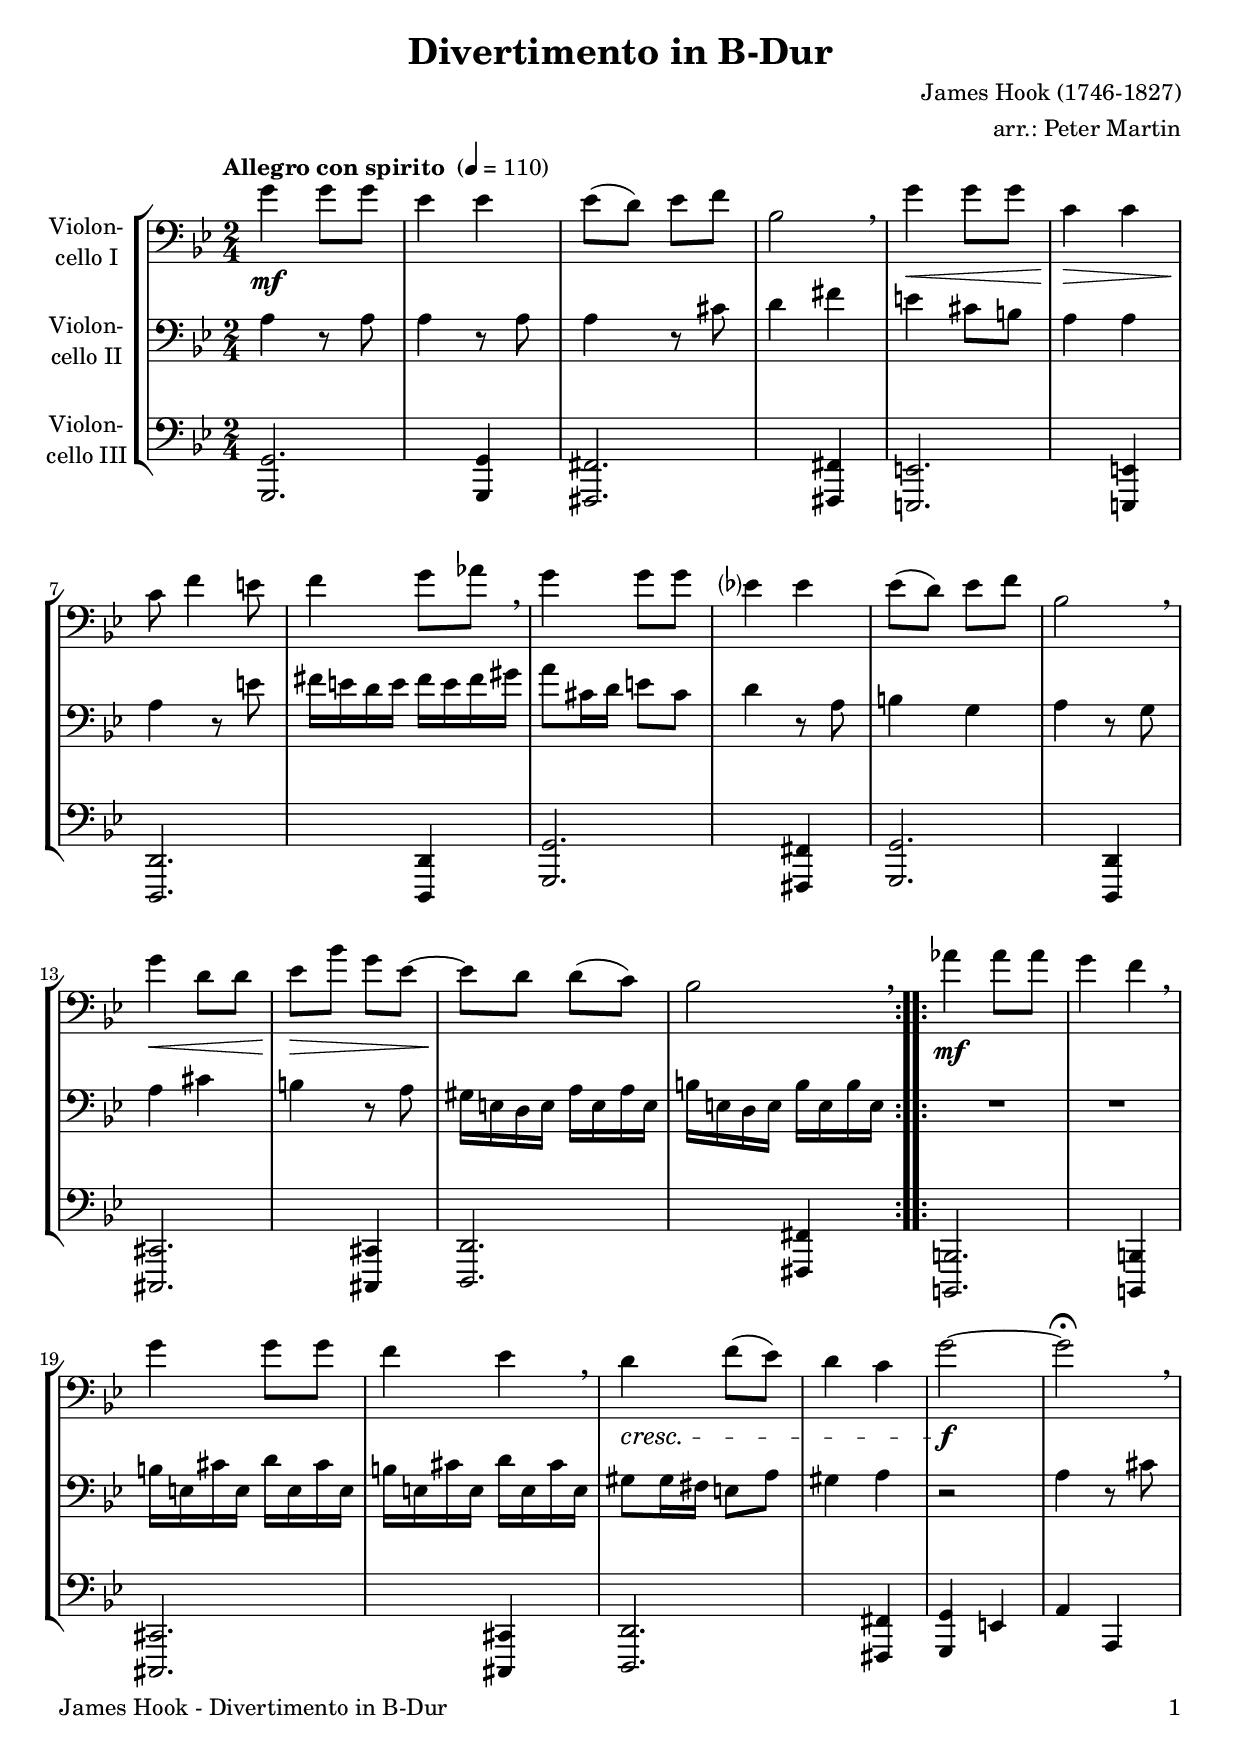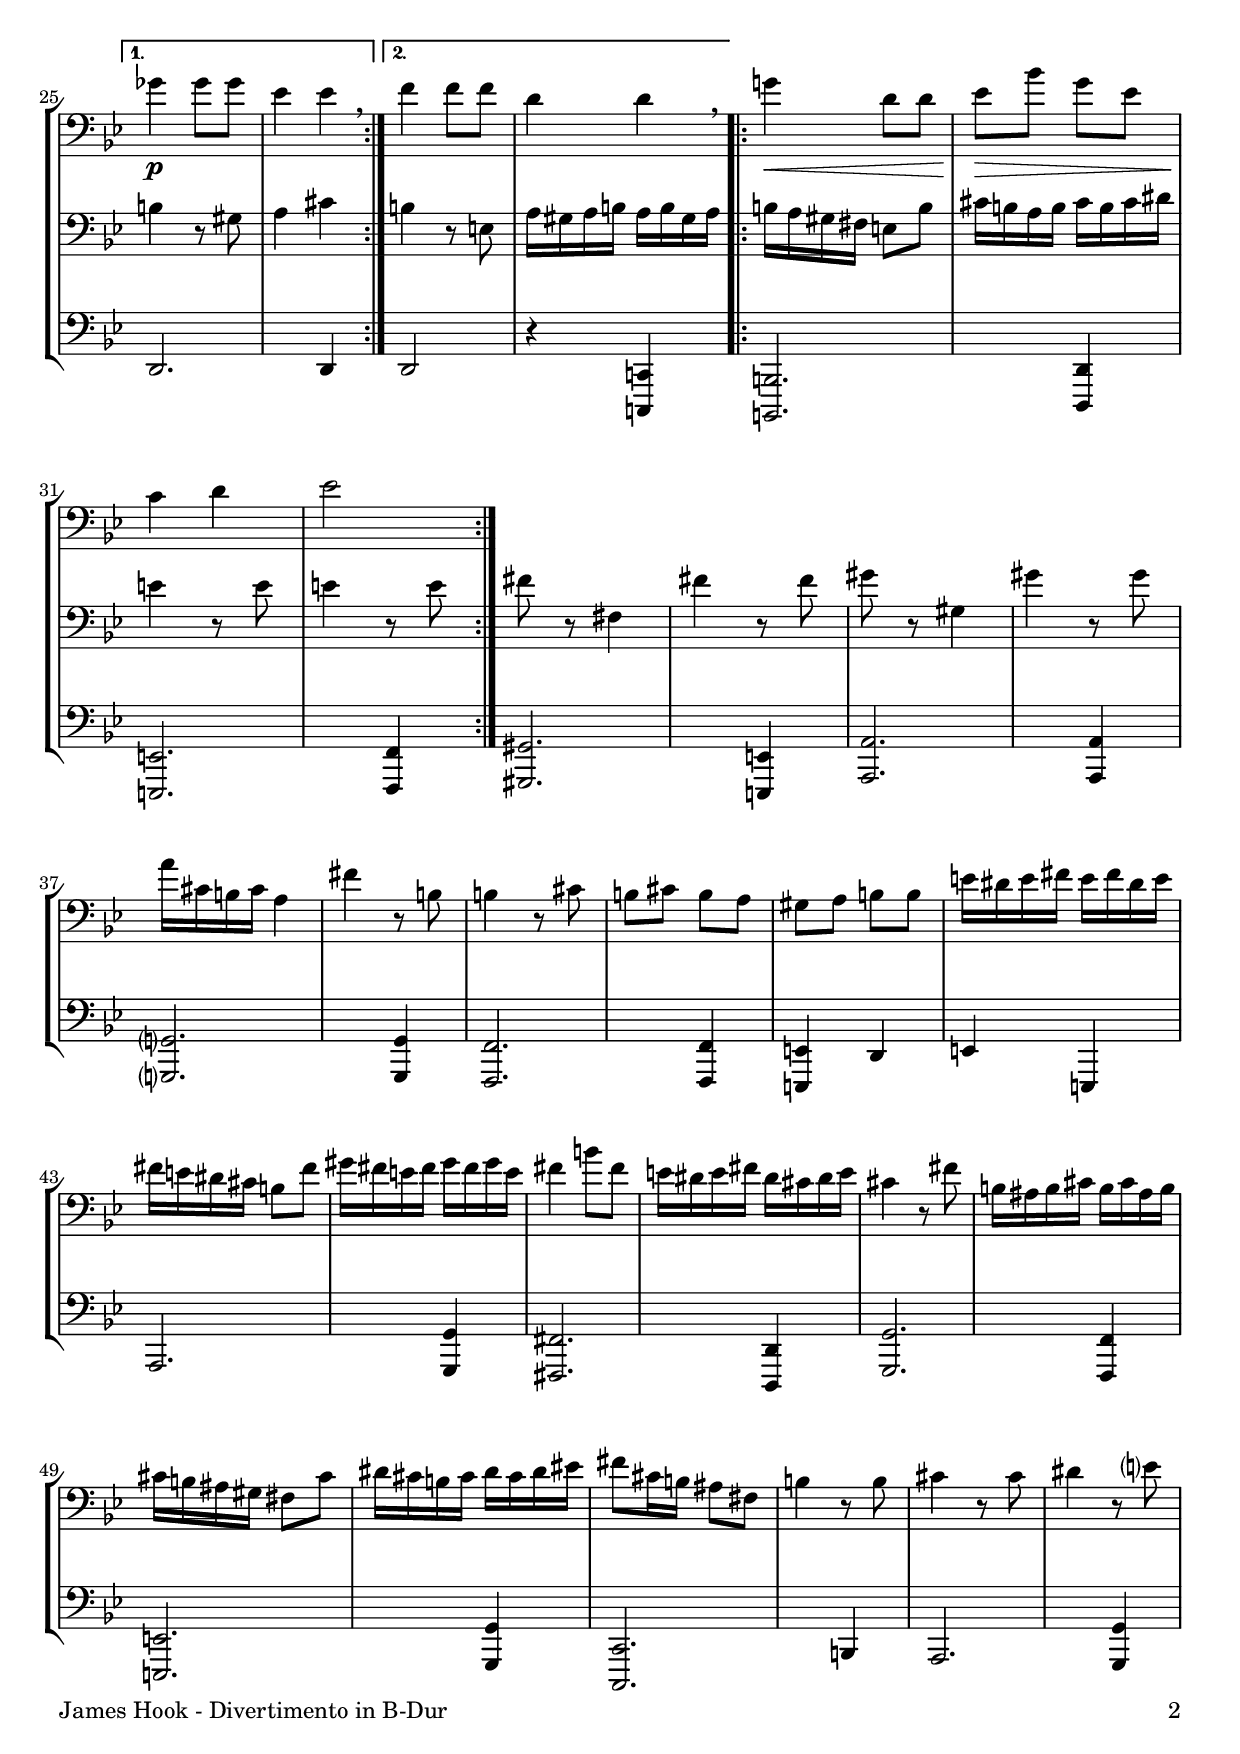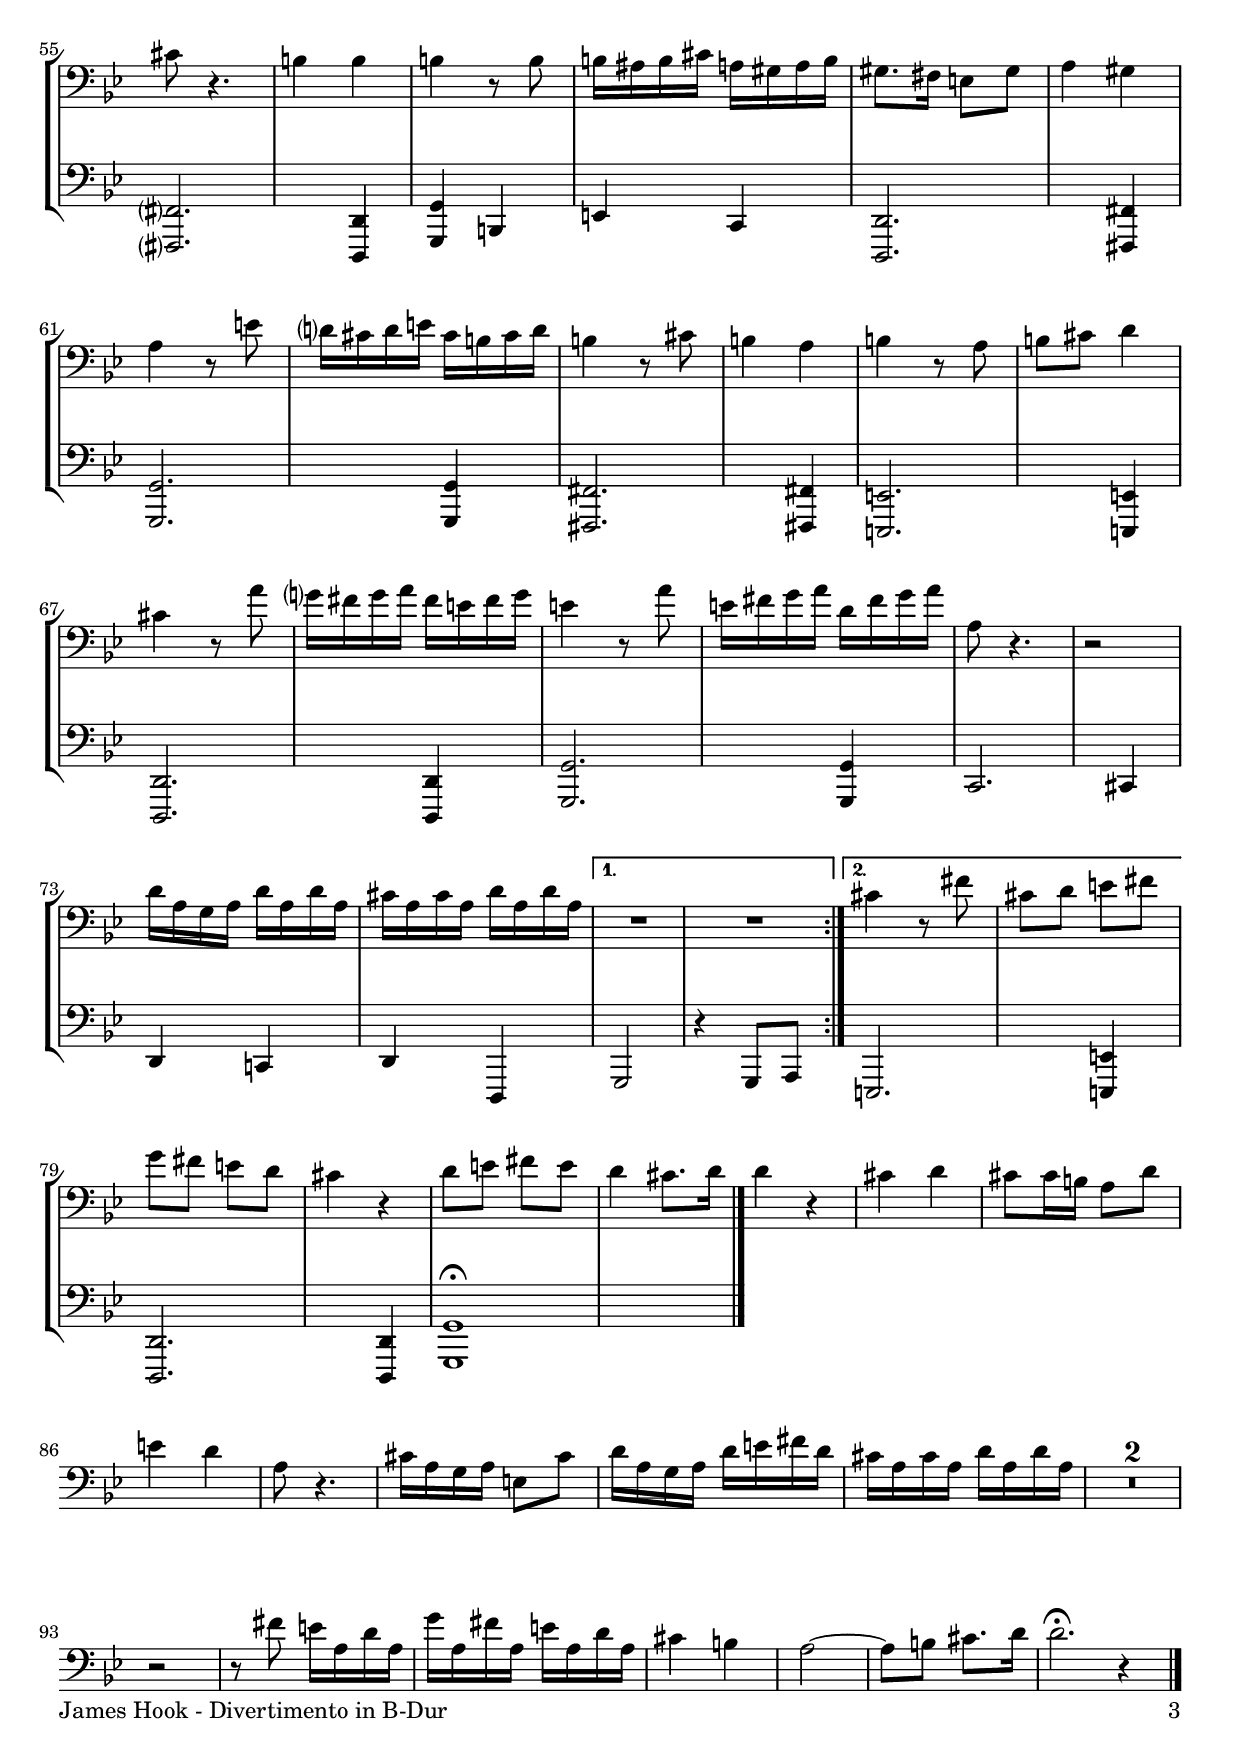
\version "2.24.1"
\include "deutsch.ly"

#(set-global-staff-size 20)

\header {
  title = "Divertimento in B-Dur"
  composer = "James Hook (1746-1827)"
  arranger = "arr.: Peter Martin"
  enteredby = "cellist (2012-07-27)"
}

voiceconsts = {
 \key b \major
 \time 2/4
 \clef "bass"
% \numericTimeSignature
 \compressEmptyMeasures
 \tempo "Allegro con spirito " 4=110
}

mist = "string ensemble 1"
mivl = "violin"
miba = "cello"
mipz = "pizzicato strings"

moral = \markup \italic "molto rall."

\include "v1.ily"
\include "v2.ily"
\include "v3.ily"

music = \new StaffGroup <<
      \new Staff {
	\set Staff.midiInstrument = \miba
	\set Staff.instrumentName = \markup \center-column { "Violon-" "cello I" }
	\transpose b b, { \va }
      }

      \new Staff {
	\set Staff.midiInstrument = \miba
	\set Staff.instrumentName = \markup \center-column { "Violon-" "cello II" }
	\transpose b b, { \vb }
      }

      \new Staff {
	\set Staff.midiInstrument = \miba
	\set Staff.instrumentName = \markup \center-column { "Violon-" "cello III" }
	\transpose b b, { \vc }
      }
>>

\book {
   \paper {
    print-page-number = ##t
    print-first-page-number = ##t
    ragged-last-bottom = ##f
    oddHeaderMarkup = \markup \null
    evenHeaderMarkup = \markup \null
    oddFooterMarkup = \markup {
      \fill-line {
        \if \should-print-page-number
        "James Hook - Divertimento in B-Dur" \fromproperty #'page:page-number-string
      }
    }
    evenFooterMarkup = \oddFooterMarkup
  } \score {
    \music
    \layout {}
  }

  \score {
    \unfoldRepeats \music

    \midi {
      \context {
        \Score
      }
    }
  }
}